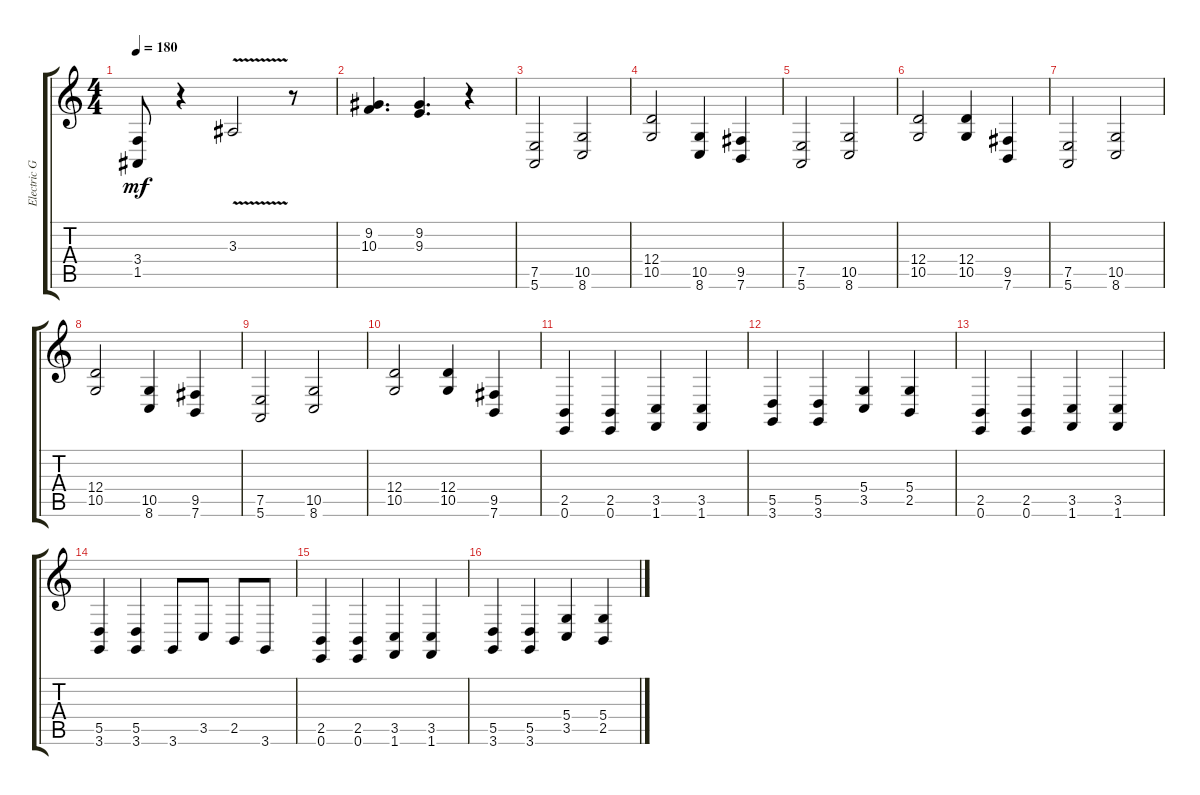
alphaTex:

\track ("Electric Guitar (Drive)" "Electric G") {instrument violin}
\staff {score tabs}
\tuning (E4 B3 G3 D3 A2 E2) {hide}
\ts (4 4)
\tempo 180
\clef g2
\ks c
(3.4{t} 1.5{t}).8{dy mf} r.4 3.3{v}.2 r.8 |
(9.2 10.3).4{d} (9.2 9.3).4{d} r.4 |
(7.5 5.6).2 (10.5 8.6).2 |
(12.4 10.5).2 (10.5 8.6).4 (9.5 7.6).4 |
(7.5 5.6).2 (10.5 8.6).2 |
(12.4 10.5).2 (12.4 10.5).4 (9.5 7.6).4 |
(7.5 5.6).2 (10.5 8.6).2 |
(12.4 10.5).2 (10.5 8.6).4 (9.5 7.6).4 |
(7.5 5.6).2 (10.5 8.6).2 |
(12.4 10.5).2 (12.4 10.5).4 (9.5 7.6).4 |
(2.5 0.6).4 (2.5 0.6).4 (3.5 1.6).4 (3.5 1.6).4 |
(5.5 3.6).4 (5.5 3.6).4 (5.4 3.5).4 (5.4 2.5).4 |
(2.5 0.6).4 (2.5 0.6).4 (3.5 1.6).4 (3.5 1.6).4 |
(5.5 3.6).4 (5.5 3.6).4 3.6.8 3.5.8 2.5.8 3.6.8 |
(2.5 0.6).4 (2.5 0.6).4 (3.5 1.6).4 (3.5 1.6).4 |
(5.5 3.6).4 (5.5 3.6).4 (5.4 3.5).4 (5.4 2.5).4
